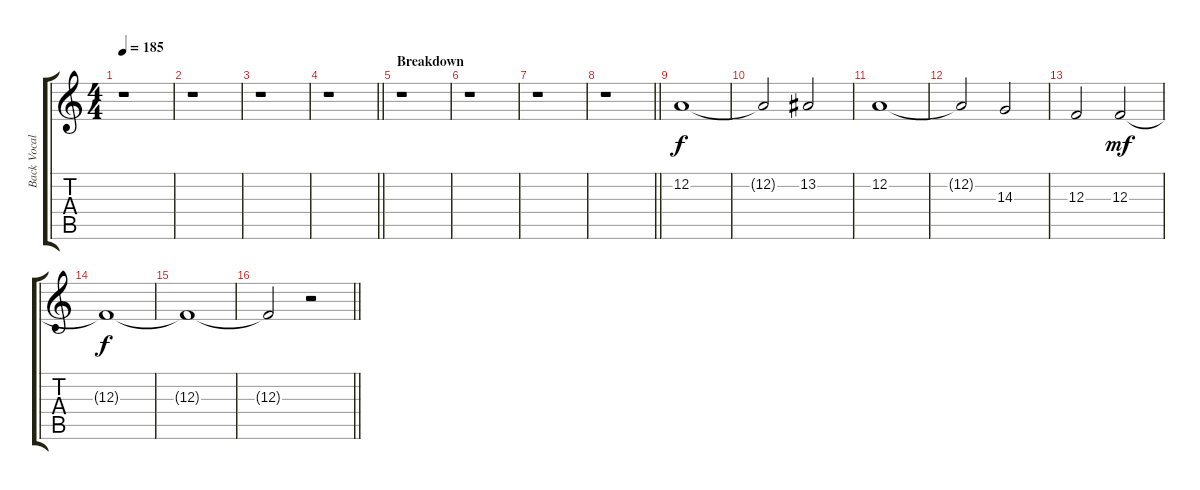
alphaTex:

\track ("Back Vocals" "Back Vocal") {instrument flute}
\staff {score tabs}
\tuning (D4 A3 F3 C3 G2 D2) {hide}
\ts (4 4)
\tempo 185
\clef g2
\ks c
r.1{dy f} |
r.1 |
r.1 |
\barLineRight lightlight
r.1 |
\section ("" "Breakdown")
r.1 |
r.1 |
r.1 |
\barLineRight lightlight
r.1 |
12.2.1{volume 11 balance 8} |
12.2{t}.2 13.2.2 |
12.2.1 |
12.2{t}.2 14.3.2 |
12.3.2 12.3.2{dy mf} |
12.3{t}.1{dy f} |
12.3{t}.1 |
\barLineRight lightlight
12.3{t}.2 r.2
